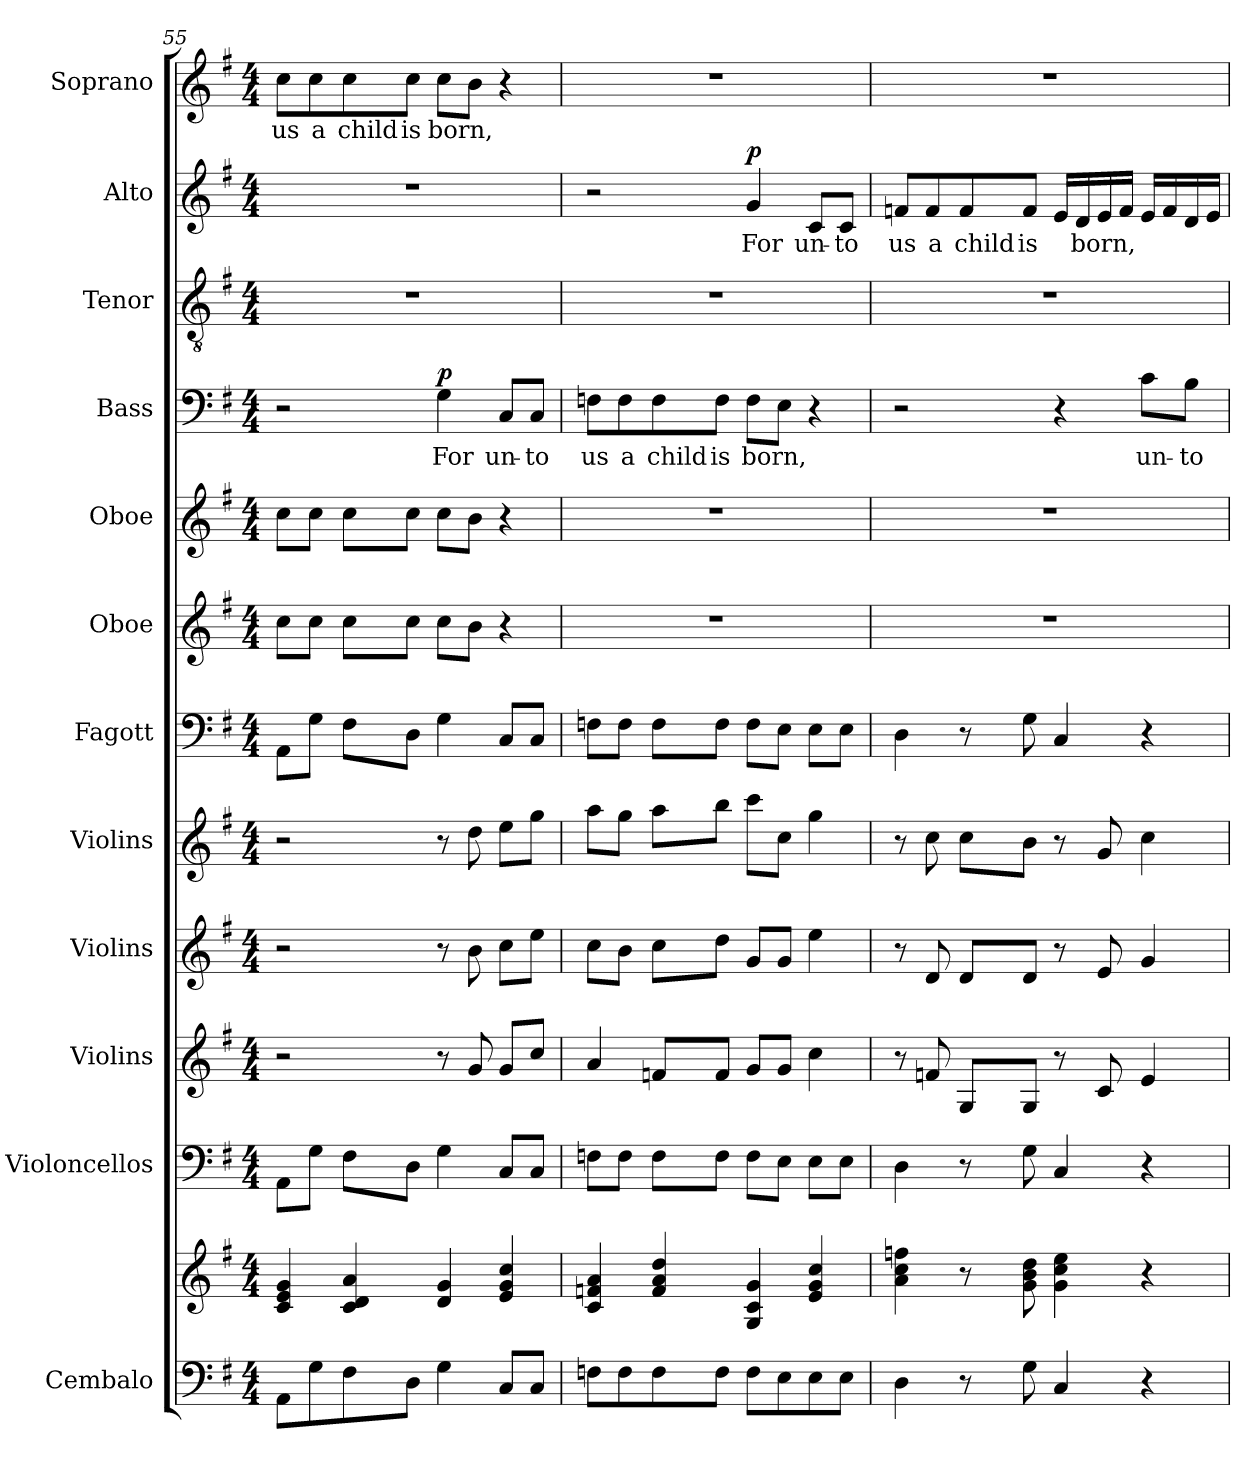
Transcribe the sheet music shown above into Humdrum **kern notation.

**kern	**kern	**kern	**kern	**kern	**kern	**kern	**kern	**kern	**kern	**text	**dynam	**kern	**kern	**text	**dynam	**kern	**text
*part12	*part12	*part11	*part10	*part9	*part8	*part7	*part6	*part5	*part4	*part4	*part4	*part3	*part2	*part2	*part2	*part1	*part1
*staff13	*staff12	*staff11	*staff10	*staff9	*staff8	*staff7	*staff6	*staff5	*staff4	*staff4	*staff4	*staff3	*staff2	*staff2	*staff2	*staff1	*staff1
*I"Cembalo	*	*I"Violoncellos	*I"Violins	*I"Violins	*I"Violins	*I"Fagott	*I"Oboe	*I"Oboe	*I"Bass	*	*	*I"Tenor	*I"Alto	*	*	*I"Soprano	*
*	*	*I'Vcs.	*I'Vlns.	*I'Vlns.	*I'Vlns.	*I'Fag.	*I'Ob.	*I'Ob.	*I'B.	*	*	*I'T.	*I'A.	*	*	*I'S.	*
!!LO:LB:g=z
*clefF4	*clefG2	*clefF4	*clefG2	*clefG2	*clefG2	*clefF4	*clefG2	*clefG2	*clefF4	*	*	*clefGv2	*clefG2	*	*	*clefG2	*
*k[f#]	*k[f#]	*k[f#]	*k[f#]	*k[f#]	*k[f#]	*k[f#]	*k[f#]	*k[f#]	*k[f#]	*	*	*k[f#]	*k[f#]	*	*	*k[f#]	*
*M4/4	*M4/4	*M4/4	*M4/4	*M4/4	*M4/4	*M4/4	*M4/4	*M4/4	*M4/4	*	*	*M4/4	*M4/4	*	*	*M4/4	*
=55	=55	=55	=55	=55	=55	=55	=55	=55	=55	=55	=55	=55	=55	=55	=55	=55	=55
!	!	!	!	!	!	!	!	!	!	!	!	!	!	!	!	!	!LO:LY:b
8AA\L	4c/ 4e/ 4g/	8AA\L	2r	2r	2r	8AA\L	8cc\L	8cc\L	2r	.	.	1r	1r	.	.	8cc\L	us
!	!	!	!	!	!	!	!	!	!	!	!	!	!	!	!	!	!LO:LY:b
8G\	.	8G\J	.	.	.	8G\J	8cc\J	8cc\J	.	.	.	.	.	.	.	8cc\	a
!	!	!	!	!	!	!	!	!	!	!	!	!	!	!	!	!	!LO:LY:b
8F#\	4c/ 4d/ 4a/	8F#\L	.	.	.	8F#\L	8cc\L	8cc\L	.	.	.	.	.	.	.	8cc\	child
!	!	!	!	!	!	!	!	!	!	!	!	!	!	!	!	!	!LO:LY:b
8D\J	.	8D\J	.	.	.	8D\J	8cc\J	8cc\J	.	.	.	.	.	.	.	8cc\J	is
!	!	!	!	!	!	!	!	!	!	!LO:LY:b	!LO:DY:a	!	!	!	!	!	!LO:LY:b
4G\	4d/ 4g/	4G\	8r	8r	8r	4G\	8cc\L	8cc\L	4G\	For	p	.	.	.	.	8cc\L	born,
.	.	.	8g/	8b\	8dd\	.	8b\J	8b\J	.	.	.	.	.	.	.	8b\J	.
!	!	!	!	!	!	!	!	!	!	!LO:LY:b	!	!	!	!	!	!	!
8C/L	4e/ 4g/ 4cc/	8C/L	8g/L	8cc\L	8ee\L	8C/L	4r	4r	8C/L	un-	.	.	.	.	.	4r	.
!	!	!	!	!	!	!	!	!	!	!LO:LY:b	!	!	!	!	!	!	!
8C/J	.	8C/J	8cc/J	8ee\J	8gg\J	8C/J	.	.	8C/J	-to	.	.	.	.	.	.	.
=56	=56	=56	=56	=56	=56	=56	=56	=56	=56	=56	=56	=56	=56	=56	=56	=56	=56
!	!	!	!	!	!	!	!	!	!	!LO:LY:b	!	!	!	!	!	!	!
8Fn\L	4c/ 4fn/ 4a/	8Fn\L	4a/	8cc\L	8aa\L	8Fn\L	1r	1r	8Fn\L	us	.	1r	2r	.	.	1r	.
!	!	!	!	!	!	!	!	!	!	!LO:LY:b	!	!	!	!	!	!	!
8F\	.	8F\J	.	8b\J	8gg\J	8F\J	.	.	8F\	a	.	.	.	.	.	.	.
!	!	!	!	!	!	!	!	!	!	!LO:LY:b	!	!	!	!	!	!	!
8F\	4f/ 4a/ 4dd/	8F\L	8fn/L	8cc\L	8aa\L	8F\L	.	.	8F\	child	.	.	.	.	.	.	.
!	!	!	!	!	!	!	!	!	!	!LO:LY:b	!	!	!	!	!	!	!
8F\J	.	8F\J	8f/J	8dd\J	8bb\J	8F\J	.	.	8F\J	is	.	.	.	.	.	.	.
!	!	!	!	!	!	!	!	!	!	!LO:LY:b	!	!	!	!LO:LY:b	!LO:DY:a	!	!
8F\L	4G/ 4c/ 4g/	8F\L	8g/L	8g/L	8ccc\L	8F\L	.	.	8F\L	born,	.	.	4g/	For	p	.	.
8E\	.	8E\J	8g/J	8g/J	8cc\J	8E\J	.	.	8E\J	.	.	.	.	.	.	.	.
!	!	!	!	!	!	!	!	!	!	!	!	!	!	!LO:LY:b	!	!	!
8E\	4e/ 4g/ 4cc/	8E\L	4cc\	4ee\	4gg\	8E\L	.	.	4r	.	.	.	8c/L	un-	.	.	.
!	!	!	!	!	!	!	!	!	!	!	!	!	!	!LO:LY:b	!	!	!
8E\J	.	8E\J	.	.	.	8E\J	.	.	.	.	.	.	8c/J	-to	.	.	.
=57	=57	=57	=57	=57	=57	=57	=57	=57	=57	=57	=57	=57	=57	=57	=57	=57	=57
!	!	!	!	!	!	!	!	!	!	!	!	!	!	!LO:LY:b	!	!	!
4D\	4a\ 4cc\ 4ffn\	4D\	8r	8r	8r	4D\	1r	1r	2r	.	.	1r	8fn/L	us	.	1r	.
!	!	!	!	!	!	!	!	!	!	!	!	!	!	!LO:LY:b	!	!	!
.	.	.	8fn/	8d/	8cc\	.	.	.	.	.	.	.	8f/	a	.	.	.
!	!	!	!	!	!	!	!	!	!	!	!	!	!	!LO:LY:b	!	!	!
8r	8r	8r	8G/L	8d/L	8cc\L	8r	.	.	.	.	.	.	8f/	child	.	.	.
!	!	!	!	!	!	!	!	!	!	!	!	!	!	!LO:LY:b	!	!	!
8G\	8g\ 8b\ 8dd\	8G\	8G/J	8d/J	8b\J	8G\	.	.	.	.	.	.	8f/J	is	.	.	.
4C/	4g\ 4cc\ 4ee\	4C/	8r	8r	8r	4C/	.	.	4r	.	.	.	16e/LL	.	.	.	.
!	!	!	!	!	!	!	!	!	!	!	!	!	!	!LO:LY:b	!	!	!
.	.	.	.	.	.	.	.	.	.	.	.	.	16d/	born,	.	.	.
.	.	.	8c/	8e/	8g/	.	.	.	.	.	.	.	16e/	.	.	.	.
.	.	.	.	.	.	.	.	.	.	.	.	.	16f/JJ	.	.	.	.
!	!	!	!	!	!	!	!	!	!	!LO:LY:b	!	!	!	!	!	!	!
4r	4r	4r	4e/	4g/	4cc\	4r	.	.	8c\L	un-	.	.	16e/LL	.	.	.	.
.	.	.	.	.	.	.	.	.	.	.	.	.	16f/	.	.	.	.
!	!	!	!	!	!	!	!	!	!	!LO:LY:b	!	!	!	!	!	!	!
.	.	.	.	.	.	.	.	.	8B\J	-to	.	.	16d/	.	.	.	.
.	.	.	.	.	.	.	.	.	.	.	.	.	16e/JJ	.	.	.	.
=	=	=	=	=	=	=	=	=	=	=	=	=	=	=	=	=	=
*-	*-	*-	*-	*-	*-	*-	*-	*-	*-	*-	*-	*-	*-	*-	*-	*-	*-
